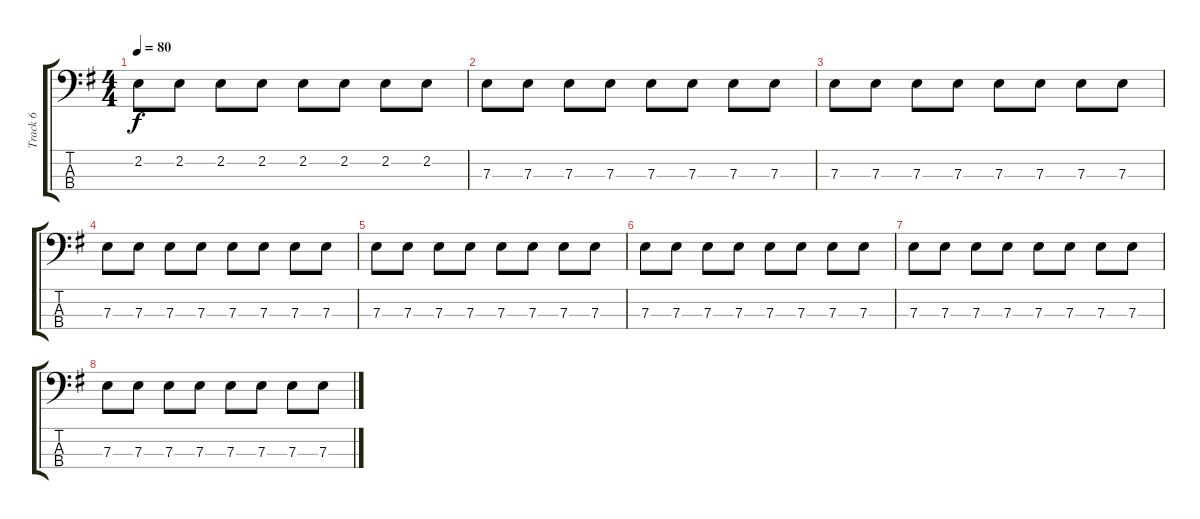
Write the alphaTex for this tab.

\track ("Track 6" "Track 6") {instrument electricbassfinger}
\staff {score tabs}
\tuning (G2 D2 A1 E1) {hide}
\ts (4 4)
\tempo 80
\clef f4
\ks g
2.2.8{dy f} 2.2.8 2.2.8 2.2.8 2.2.8 2.2.8 2.2.8 2.2.8 |
7.3.8 7.3.8 7.3.8 7.3.8 7.3.8 7.3.8 7.3.8 7.3.8 |
7.3.8 7.3.8 7.3.8 7.3.8 7.3.8 7.3.8 7.3.8 7.3.8 |
7.3.8 7.3.8 7.3.8 7.3.8 7.3.8 7.3.8 7.3.8 7.3.8 |
7.3.8 7.3.8 7.3.8 7.3.8 7.3.8 7.3.8 7.3.8 7.3.8 |
7.3.8 7.3.8 7.3.8 7.3.8 7.3.8 7.3.8 7.3.8 7.3.8 |
7.3.8 7.3.8 7.3.8 7.3.8 7.3.8 7.3.8 7.3.8 7.3.8 |
7.3.8 7.3.8 7.3.8 7.3.8 7.3.8 7.3.8 7.3.8 7.3.8
